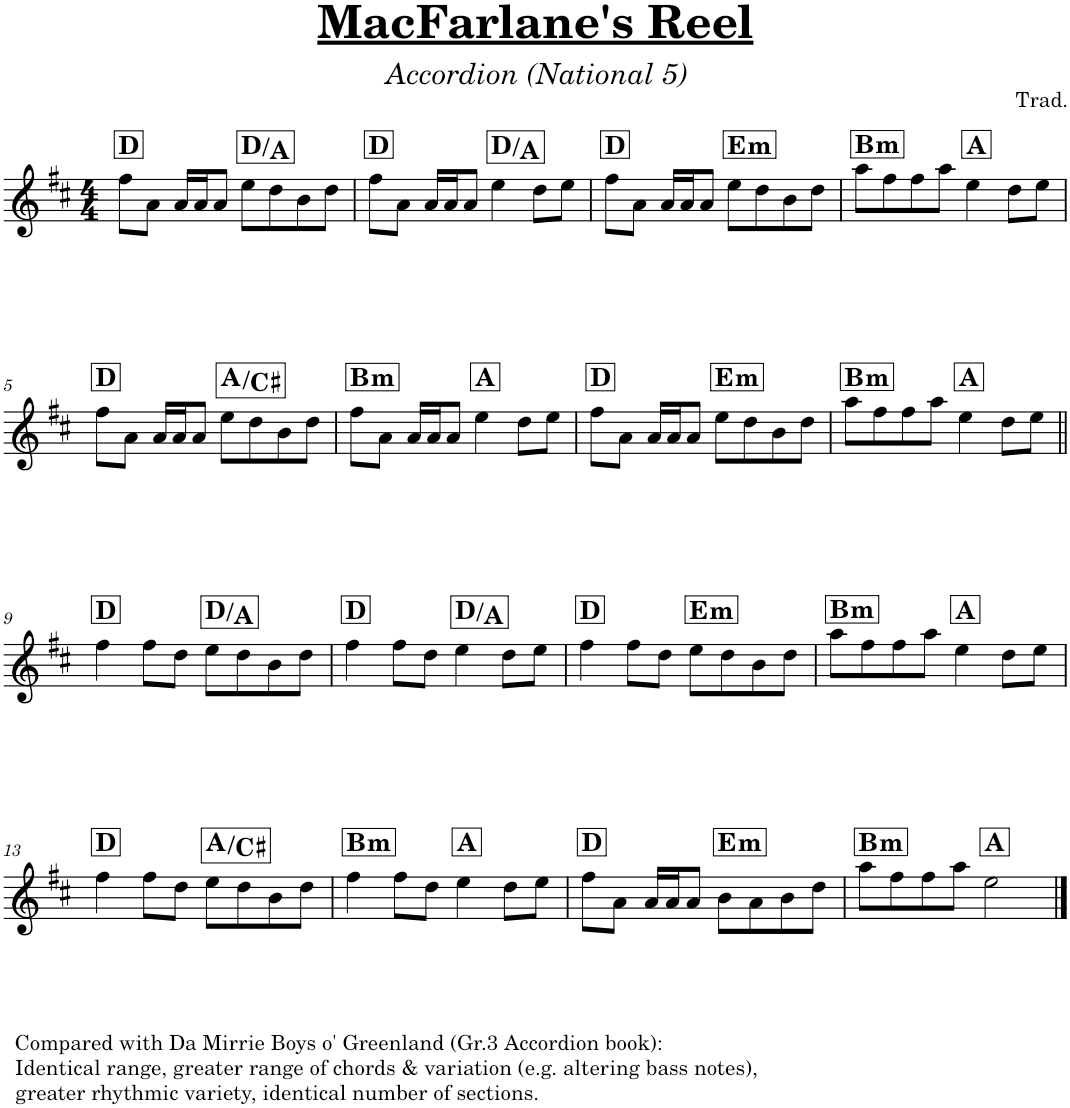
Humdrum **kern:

**kern	**harte
*part1	*part1
*staff1	*
*I"Piano	*
*I'Pno.	*
*clefG2	*
*k[f#c#]	*
*M4/4	*
=1	=1
8ff#\L	D:maj
8a\J	.
16a/LL	.
16a/J	.
8a/J	.
8ee\L	D:maj/5
8dd\	.
8b\	.
8dd\J	.
=2	=2
8ff#\L	D:maj
8a\J	.
16a/LL	.
16a/J	.
8a/J	.
4ee\	D:maj/5
8dd\L	.
8ee\J	.
=3	=3
8ff#\L	D:maj
8a\J	.
16a/LL	.
16a/J	.
8a/J	.
!	!LO:H:kt=m
8ee\L	E:min
8dd\	.
8b\	.
8dd\J	.
=4	=4
!	!LO:H:kt=m
8aa\L	B:min
8ff#\	.
8ff#\	.
8aa\J	.
4ee\	A:maj
8dd\L	.
8ee\J	.
!!LO:LB:g=z
=5	=5
8ff#\L	D:maj
8a\J	.
16a/LL	.
16a/J	.
8a/J	.
8ee\L	A:maj/3
8dd\	.
8b\	.
8dd\J	.
=6	=6
!	!LO:H:kt=m
8ff#\L	B:min
8a\J	.
16a/LL	.
16a/J	.
8a/J	.
4ee\	A:maj
8dd\L	.
8ee\J	.
=7	=7
8ff#\L	D:maj
8a\J	.
16a/LL	.
16a/J	.
8a/J	.
!	!LO:H:kt=m
8ee\L	E:min
8dd\	.
8b\	.
8dd\J	.
=8	=8
!	!LO:H:kt=m
8aa\L	B:min
8ff#\	.
8ff#\	.
8aa\J	.
4ee\	A:maj
8dd\L	.
8ee\J	.
!!LO:LB:g=z
=9||	=9||
4ff#\	D:maj
8ff#\L	.
8dd\J	.
8ee\L	D:maj/5
8dd\	.
8b\	.
8dd\J	.
=10	=10
4ff#\	D:maj
8ff#\L	.
8dd\J	.
4ee\	D:maj/5
8dd\L	.
8ee\J	.
=11	=11
4ff#\	D:maj
8ff#\L	.
8dd\J	.
!	!LO:H:kt=m
8ee\L	E:min
8dd\	.
8b\	.
8dd\J	.
=12	=12
!	!LO:H:kt=m
8aa\L	B:min
8ff#\	.
8ff#\	.
8aa\J	.
4ee\	A:maj
8dd\L	.
8ee\J	.
!!LO:LB:g=z
=13	=13
!LO:TX:b:t=Compared with Da Mirrie Boys o' Greenland (Gr.3 Accordion book)&colon;	!
!LO:TX:b:t=Identical range, greater range of chords & variation (e.g. altering bass notes),	!
!LO:TX:b:t=greater rhythmic variety, identical number of sections.	!
4ff#\	D:maj
8ff#\L	.
8dd\J	.
8ee\L	A:maj/3
8dd\	.
8b\	.
8dd\J	.
=14	=14
!	!LO:H:kt=m
4ff#\	B:min
8ff#\L	.
8dd\J	.
4ee\	A:maj
8dd\L	.
8ee\J	.
=15	=15
8ff#\L	D:maj
8a\J	.
16a/LL	.
16a/J	.
8a/J	.
!	!LO:H:kt=m
8b\L	E:min
8a\	.
8b\	.
8dd\J	.
=16	=16
!	!LO:H:kt=m
8aa\L	B:min
8ff#\	.
8ff#\	.
8aa\J	.
2ee\	A:maj
==	==
*-	*-
